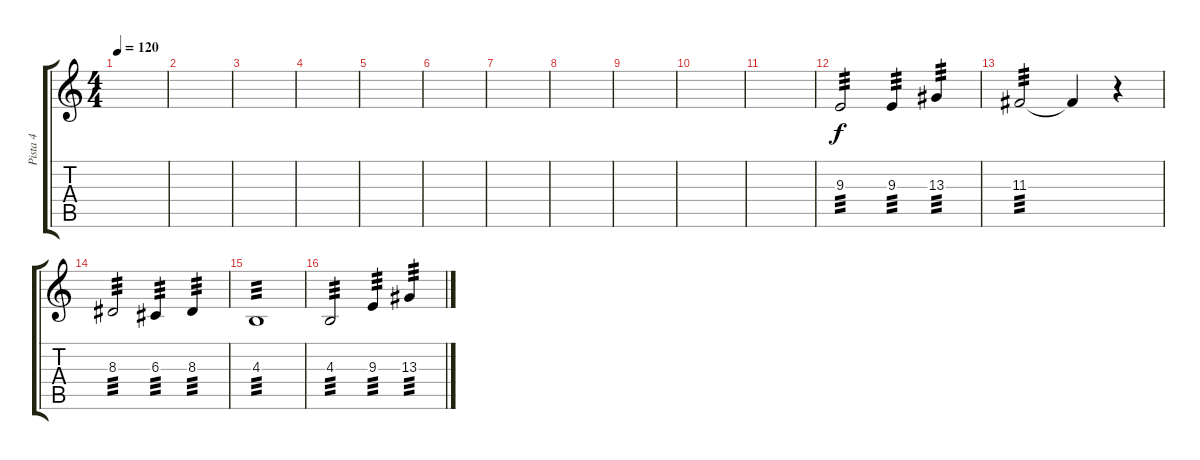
\track ("Pista 4" "Pista 4") {instrument marimba}
\staff {score tabs}
\tuning (E4 B3 G3 D3 A2 E2) {hide}
\ts (4 4)
\tempo 120
\clef g2
\ks c
|
|
|
|
|
|
|
|
|
|
|
9.3.2{tp 3} 9.3.4{tp 3} 13.3.4{tp 3} |
11.3.2{tp 3} 11.3{t}.4 r.4 |
8.3.2{tp 3} 6.3.4{tp 3} 8.3.4{tp 3} |
4.3.1{tp 3} |
4.3.2{tp 3} 9.3.4{tp 3} 13.3.4{tp 3}
